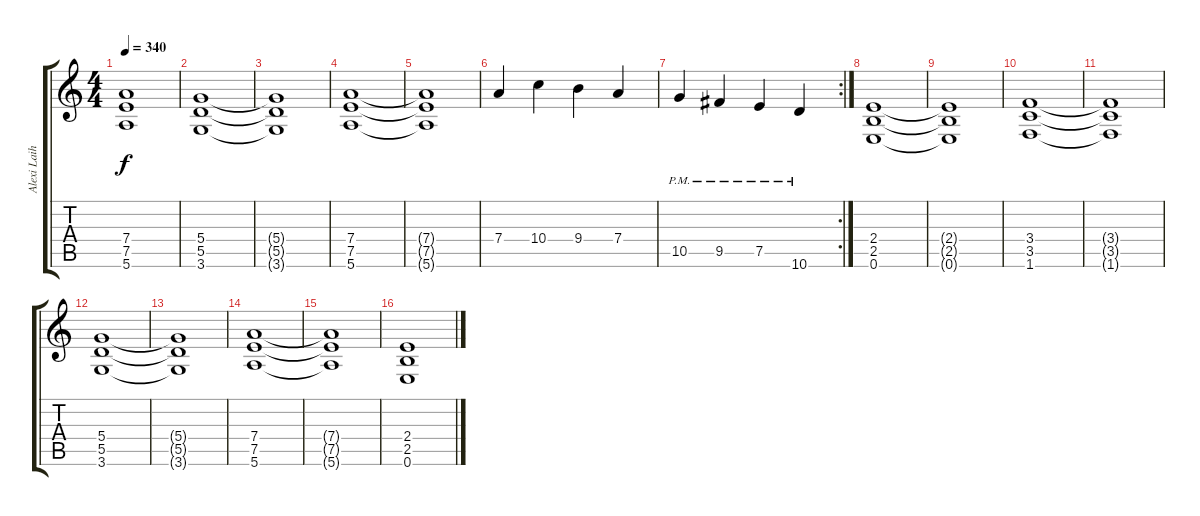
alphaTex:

\track ("Alexi Laiho Rythm" "Alexi Laih") {instrument overdrivenguitar}
\staff {score tabs}
\tuning (E4 B3 G3 D3 A2 E2) {hide}
\ts (4 4)
\tempo 340
\clef g2
\ks c
(7.4{t} 7.5{t} 5.6{t}).1{dy f} |
(5.4 5.5 3.6).1 |
(5.4{t} 5.5{t} 3.6{t}).1 |
(7.4 7.5 5.6).1 |
(7.4{t} 7.5{t} 5.6{t}).1 |
7.4.4 10.4.4 9.4.4 7.4.4 |
\rc 2
10.5{pm}.4 9.5{pm}.4 7.5{pm}.4 10.6{pm}.4 |
(2.4 2.5 0.6).1 |
(2.4{t} 2.5{t} 0.6{t}).1 |
(3.4 3.5 1.6).1 |
(3.4{t} 3.5{t} 1.6{t}).1 |
(5.4 5.5 3.6).1 |
(5.4{t} 5.5{t} 3.6{t}).1 |
(7.4 7.5 5.6).1 |
(7.4{t} 7.5{t} 5.6{t}).1 |
(2.4 2.5 0.6).1
